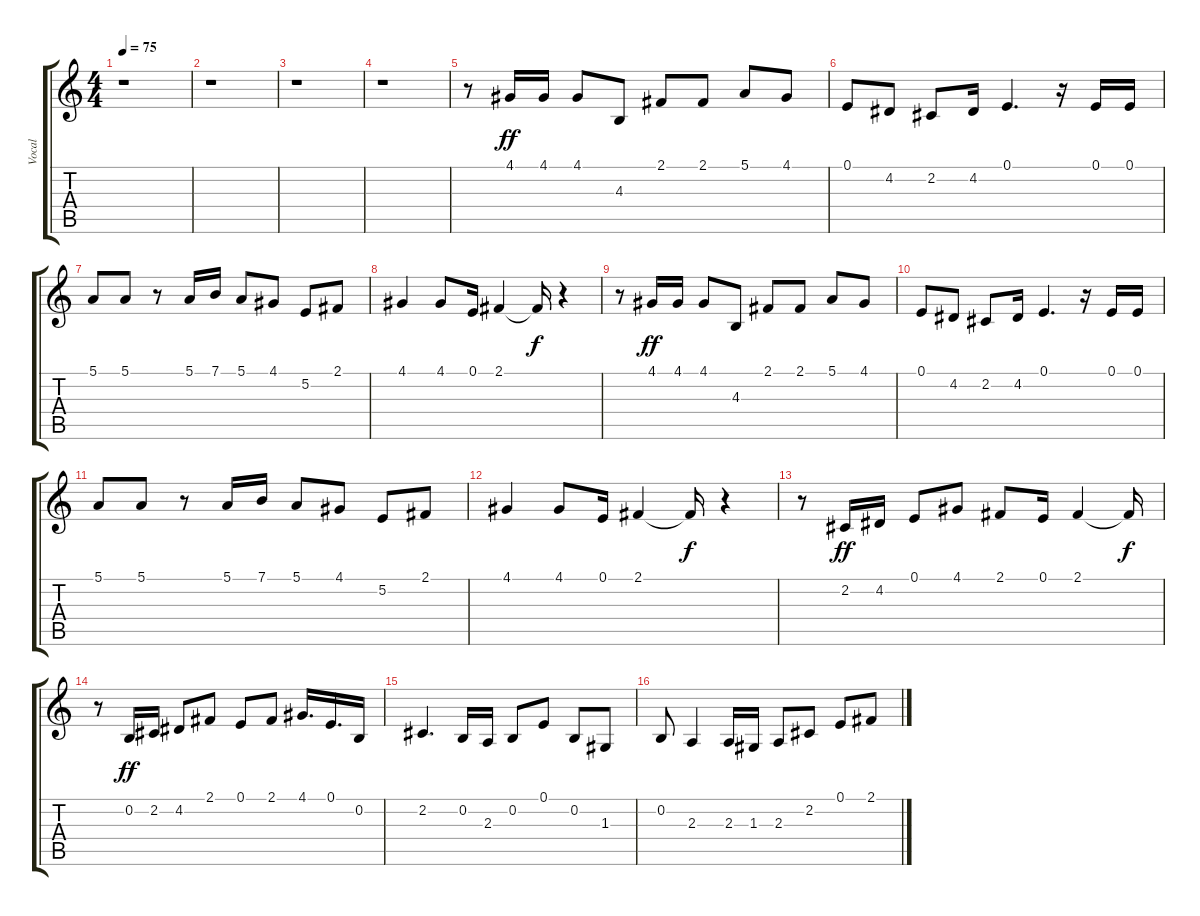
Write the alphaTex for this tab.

\track ("Vocal" "Vocal") {instrument flute}
\staff {score tabs}
\tuning (E4 B3 G3 D3 A2 E2) {hide}
\ts (4 4)
\tempo 75
\clef g2
\ks c
r.1{dy ff instrument flute} |
r.1 |
r.1 |
r.1 |
r.8 4.1.16 4.1.16 4.1.8 4.3.8 2.1.8 2.1.8 5.1.8 4.1.8 |
0.1.8 4.2.8 2.2.8 4.2.16 0.1.4{d} r.16 0.1.16 0.1.16 |
5.1.8 5.1.8 r.8 5.1.16 7.1.16 5.1.8 4.1.8 5.2.8 2.1.8 |
4.1.4 4.1.8 0.1.16 2.1.4 2.1{t}.16{dy f} r.4 |
r.8 4.1.16{dy ff} 4.1.16 4.1.8 4.3.8 2.1.8 2.1.8 5.1.8 4.1.8 |
0.1.8 4.2.8 2.2.8 4.2.16 0.1.4{d} r.16 0.1.16 0.1.16 |
5.1.8 5.1.8 r.8 5.1.16 7.1.16 5.1.8 4.1.8 5.2.8 2.1.8 |
4.1.4 4.1.8 0.1.16 2.1.4 2.1{t}.16{dy f} r.4 |
r.8{volume 12} 2.2.16{dy ff} 4.2.16 0.1.8 4.1.8 2.1.8 0.1.16 2.1.4 2.1{t}.16{dy f} |
r.8 0.2.16{dy ff} 2.2.16 4.2.8 2.1.8 0.1.8 2.1.8 4.1.16{d} 0.1.16{d} 0.2.16 |
2.2.4{d} 0.2.16 2.3.16 0.2.8 0.1.8 0.2.8 1.3.8 |
0.2.8 2.3.4 2.3.16 1.3.16 2.3.8 2.2.8 0.1.8 2.1.8
